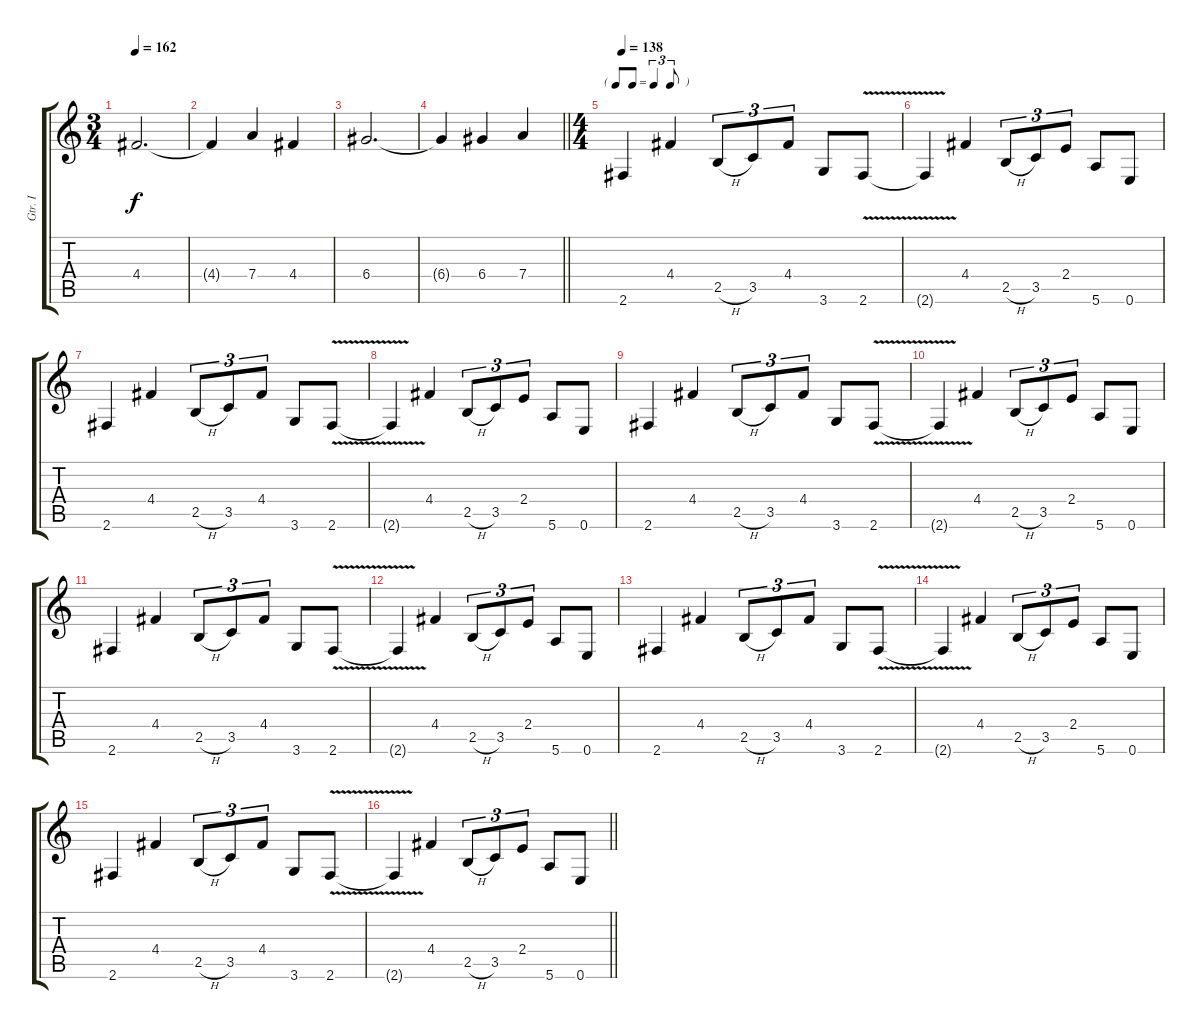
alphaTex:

\track ("Gtr. I" "Gtr. I") {instrument distortionguitar}
\staff {score tabs}
\tuning (E4 B3 G3 D3 A2 E2) {hide}
\ts (3 4)
\tempo 162
\clef g2
\ks c
4.4.2{d dy f} |
4.4{t}.4 7.4.4 4.4.4 |
6.4.2{d} |
\barLineRight lightlight
6.4{t}.4 6.4.4 7.4.4 |
\ts (4 4)
\tf triplet8th
\tempo 138
2.6.4 4.4.4 2.5{h}.8{tu (3 2)} 3.5.8{tu (3 2)} 4.4.8{tu (3 2)} 3.6.8 2.6{v}.8 |
2.6{t}.4 4.4.4 2.5{h}.8{tu (3 2)} 3.5.8{tu (3 2)} 2.4.8{tu (3 2)} 5.6.8 0.6.8 |
2.6.4 4.4.4 2.5{h}.8{tu (3 2)} 3.5.8{tu (3 2)} 4.4.8{tu (3 2)} 3.6.8 2.6{v}.8 |
2.6{t}.4 4.4.4 2.5{h}.8{tu (3 2)} 3.5.8{tu (3 2)} 2.4.8{tu (3 2)} 5.6.8 0.6.8 |
2.6.4 4.4.4 2.5{h}.8{tu (3 2)} 3.5.8{tu (3 2)} 4.4.8{tu (3 2)} 3.6.8 2.6{v}.8 |
2.6{t}.4 4.4.4 2.5{h}.8{tu (3 2)} 3.5.8{tu (3 2)} 2.4.8{tu (3 2)} 5.6.8 0.6.8 |
2.6.4 4.4.4 2.5{h}.8{tu (3 2)} 3.5.8{tu (3 2)} 4.4.8{tu (3 2)} 3.6.8 2.6{v}.8 |
2.6{t}.4 4.4.4 2.5{h}.8{tu (3 2)} 3.5.8{tu (3 2)} 2.4.8{tu (3 2)} 5.6.8 0.6.8 |
2.6.4 4.4.4 2.5{h}.8{tu (3 2)} 3.5.8{tu (3 2)} 4.4.8{tu (3 2)} 3.6.8 2.6{v}.8 |
2.6{t}.4 4.4.4 2.5{h}.8{tu (3 2)} 3.5.8{tu (3 2)} 2.4.8{tu (3 2)} 5.6.8 0.6.8 |
2.6.4 4.4.4 2.5{h}.8{tu (3 2)} 3.5.8{tu (3 2)} 4.4.8{tu (3 2)} 3.6.8 2.6{v}.8 |
\barLineRight lightlight
2.6{t}.4 4.4.4 2.5{h}.8{tu (3 2)} 3.5.8{tu (3 2)} 2.4.8{tu (3 2)} 5.6.8 0.6.8
